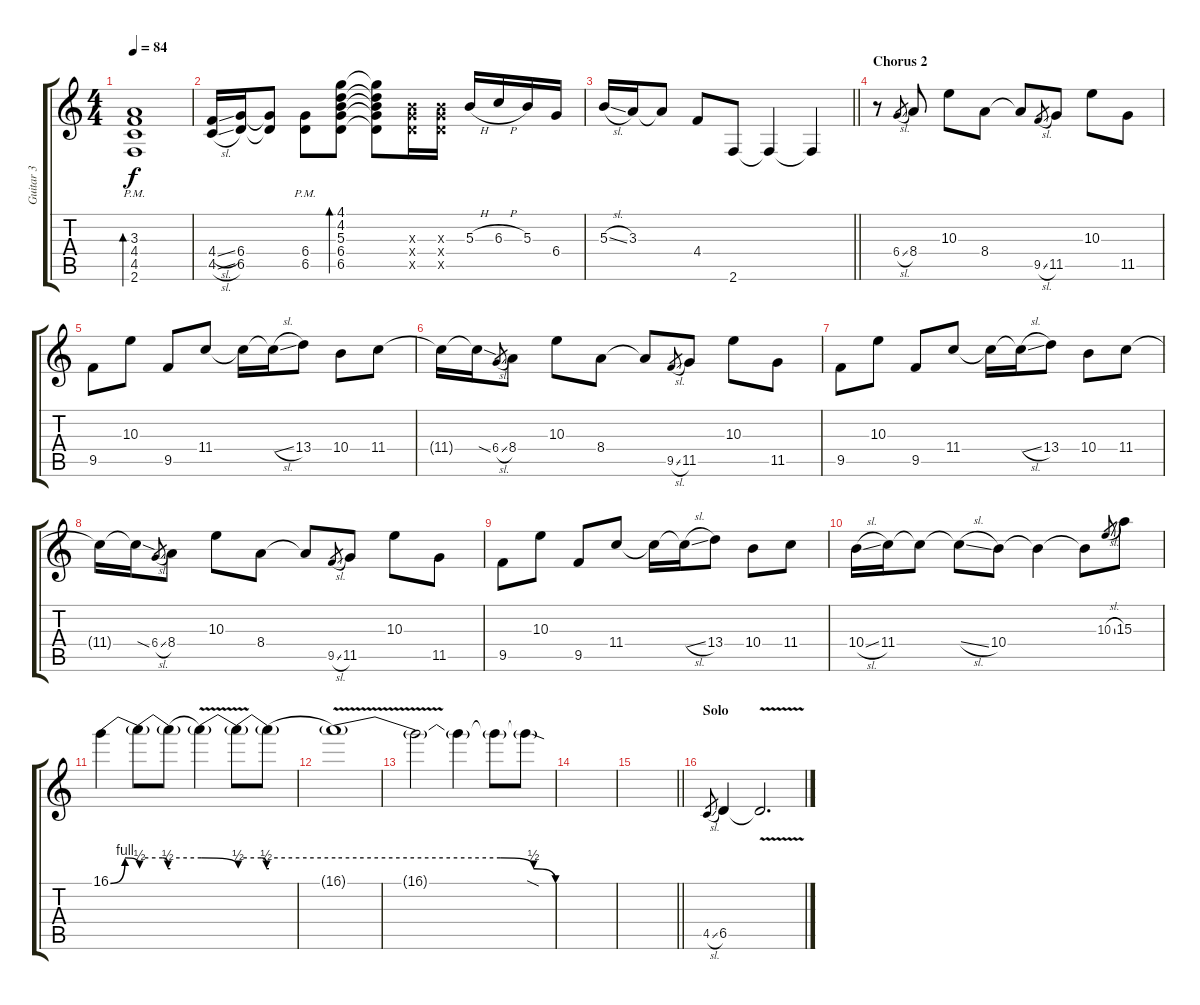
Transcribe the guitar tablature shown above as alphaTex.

\track ("Guitar 3" "Guitar 3") {instrument overdrivenguitar}
\staff {score tabs}
\tuning (Eb4 Bb3 Gb3 Db3 Ab2 Eb2) {hide}
\ts (4 4)
\tempo 84
\clef g2
\ks c
(3.3 4.4 4.5 2.6{pm}).1{bd 30 dy f} |
(4.4{sl} 4.5{sl}).16{volume 12} (6.4 6.5).16 (6.4{t} 6.5{t}).8 (6.4{pm} 6.5{pm}).8 (4.1 4.2 5.3 6.4 6.5).8{bd 30} (4.1{t} 4.2{t} 5.3{t} 6.4{t} 6.5{t}).8 (5.3{x} 6.4{x} 6.5{x}).16 (5.3{x} 6.4{x} 6.5{x}).16 5.3{h}.16 6.3{h}.16 5.3.16 6.4.16 |
\barLineRight lightlight
5.3{sl}.16 3.3.16 3.3{t}.8 4.4.8 2.6.8 2.6{t}.4 2.6{t}.4 |
\section ("" "Chorus 2")
r.8 6.4{sl}.8{gr} 8.4.8 10.3.8 8.4.8 8.4{t}.8 9.5{sl}.8{gr} 11.5.8 10.3.8 11.5.8 |
9.5.8 10.3.8 9.5.8 11.4.8 11.4{t}.16 11.4{sl t}.16 13.4.8 10.4.8 11.4.8 |
11.4{t}.16 11.4{sod t}.16 6.4{sl}.8{gr} 8.4.8 10.3.8 8.4.8 8.4{t}.8 9.5{sl}.8{gr} 11.5.8 10.3.8 11.5.8 |
9.5.8 10.3.8 9.5.8 11.4.8 11.4{t}.16 11.4{sl t}.16 13.4.8 10.4.8 11.4.8 |
11.4{t}.16 11.4{sod t}.16 6.4{sl}.8{gr} 8.4.8 10.3.8 8.4.8 8.4{t}.8 9.5{sl}.8{gr} 11.5.8 10.3.8 11.5.8 |
9.5.8 10.3.8 9.5.8 11.4.8 11.4{t}.16 11.4{sl t}.16 13.4.8 10.4.8 11.4.8 |
10.4{sl}.16 11.4.16 11.4{t}.8 11.4{sl t}.8 10.4.8 10.4{t}.4 10.4{t}.8 10.3{sl}.8{gr} 15.3.8 |
16.1{be (bendrelease 0 0 15 4 51 4 60 2)}.4 16.1{be (custom 0 4 45 4 55 2 60 2) t}.8 16.1{be (hold 0 4 60 4) t}.8 16.1{be (release 0 4 60 2) v t}.4 16.1{be (custom 0 4 45 4 55 2 60 2) t}.8 16.1{be (hold 0 4 60 4) t}.8 |
16.1{be (custom 0 4 45 4 54 2 60 0) v t}.1 |
16.1{t}.2 16.1{t}.4 16.1{t}.8 16.1{sod t}.8 |
|
\barLineRight lightlight
|
\section ("" "Solo")
4.5{sl}.8{gr} 6.5.4{volume 13 balance 6 instrument distortionguitar} 6.5{v t}.2{d}
